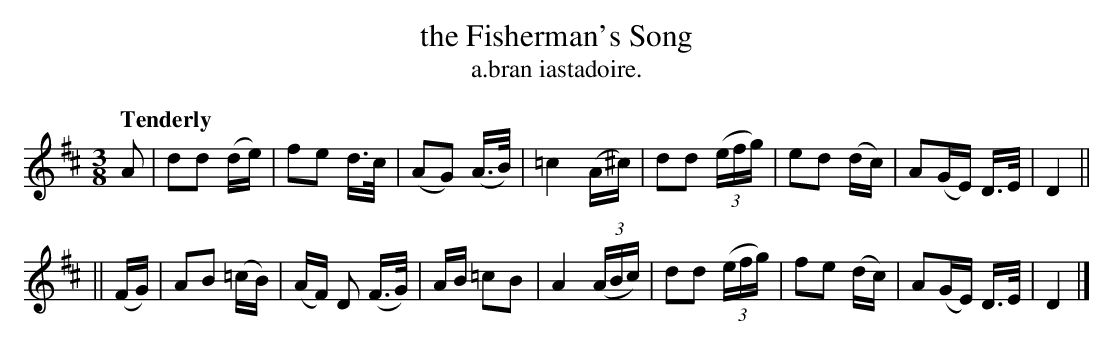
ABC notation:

X:1
T: the Fisherman's Song
T: a.bran iastadoire.
Q: "Tenderly"
M: 3/8
L: 1/8
K: D
A |\
dd (d/e/) | fe d/>c/ | (AG) (A3/4B/4) | =c2 (A/^c/) |\
dd ((3e/f/g/) | ed (d/c/) | A(G/E/) D/>E/ | D2 ||
|| (F/G/) |\
AB (=c/B/) | (A/F/) D (F/>G/) | A/B/ =cB | A2 ((3A/B/c/) |\
dd ((3e/f/g/) | fe (d/c/) | A(G/E/) D/>E/ | D2 |]
